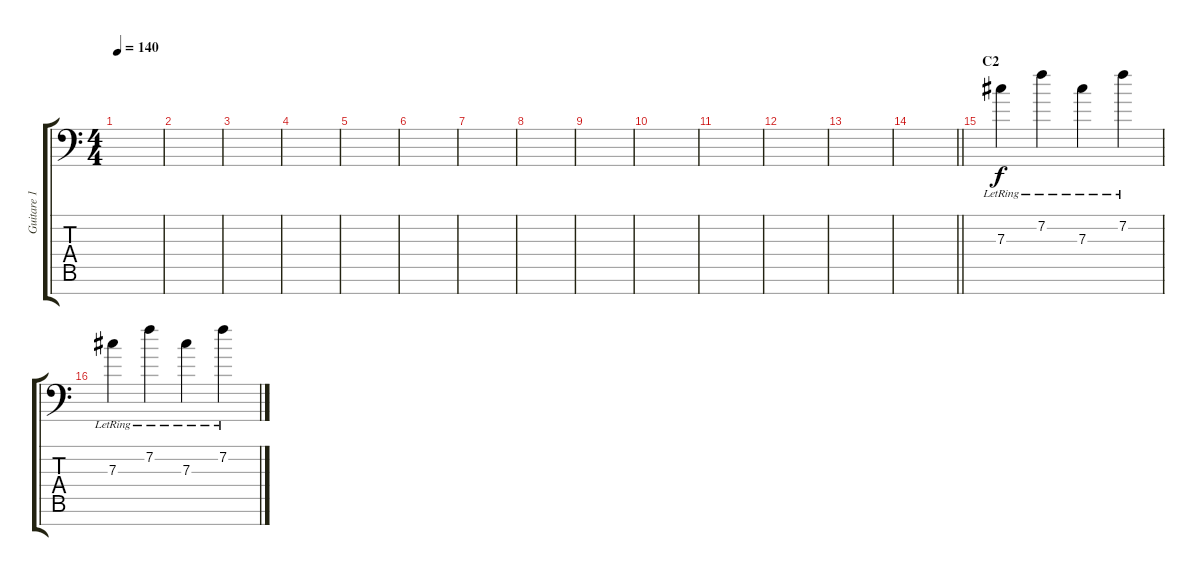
\track ("Guitare 1" "Guitare 1") {instrument electricguitarjazz}
\staff {score tabs}
\tuning (Eb4 Bb3 Gb3 Db3 Ab2 Db2 Bb1) {hide}
\ts (4 4)
\tempo 140
\clef f4
\ks c
|
|
|
|
|
|
|
|
|
|
|
|
|
\barLineRight lightlight
|
\section ("" "C2")
7.3{lr}.4 7.2{lr}.4 7.3{lr}.4 7.2{lr}.4 |
7.3{lr}.4 7.2{lr}.4 7.3{lr}.4 7.2{lr}.4
